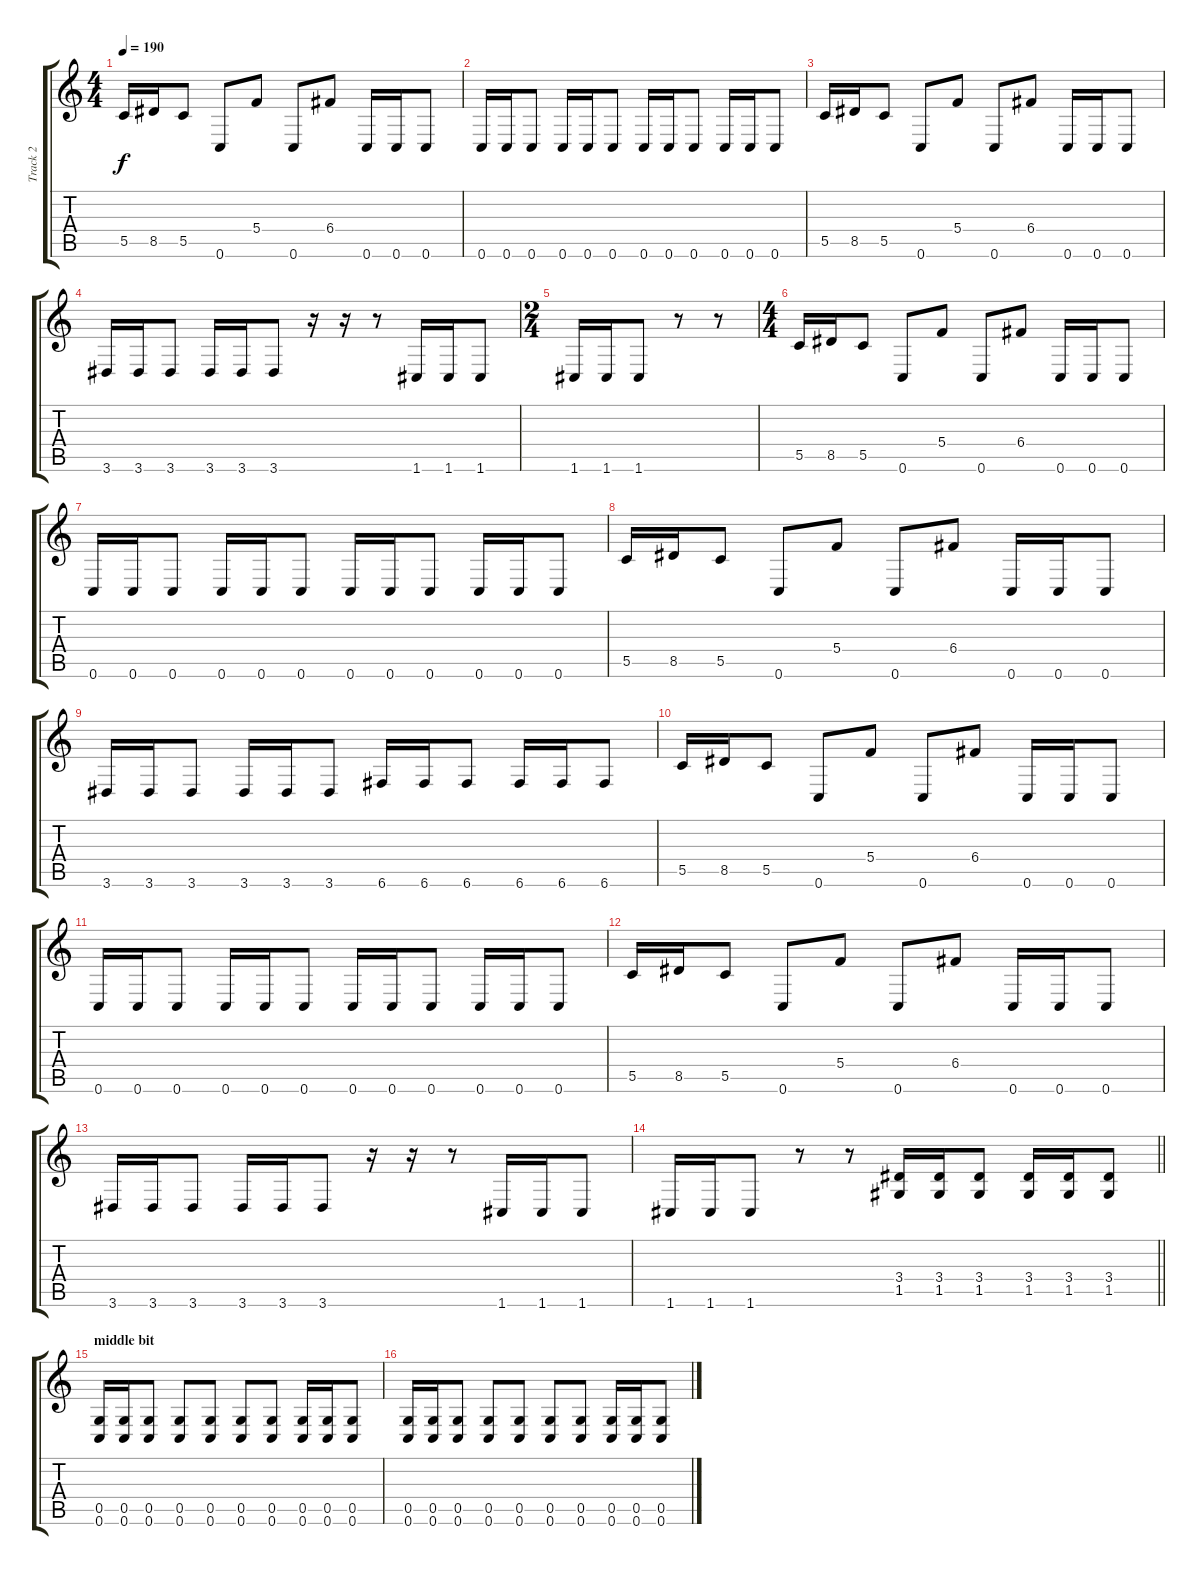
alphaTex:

\track ("Track 2" "Track 2") {instrument distortionguitar}
\staff {score tabs}
\tuning (D4 A3 F3 C3 G2 C2) {hide}
\ts (4 4)
\tempo 190
\clef g2
\ks c
5.5.16{dy f} 8.5.16 5.5.8 0.6.8 5.4.8 0.6.8 6.4.8 0.6.16 0.6.16 0.6.8 |
0.6.16 0.6.16 0.6.8 0.6.16 0.6.16 0.6.8 0.6.16 0.6.16 0.6.8 0.6.16 0.6.16 0.6.8 |
5.5.16 8.5.16 5.5.8 0.6.8 5.4.8 0.6.8 6.4.8 0.6.16 0.6.16 0.6.8 |
3.6.16 3.6.16 3.6.8 3.6.16 3.6.16 3.6.8 r.16 r.16 r.8 1.6.16 1.6.16 1.6.8 |
\ts (2 4)
1.6.16 1.6.16 1.6.8 r.8 r.8 |
\ts (4 4)
5.5.16 8.5.16 5.5.8 0.6.8 5.4.8 0.6.8 6.4.8 0.6.16 0.6.16 0.6.8 |
0.6.16 0.6.16 0.6.8 0.6.16 0.6.16 0.6.8 0.6.16 0.6.16 0.6.8 0.6.16 0.6.16 0.6.8 |
5.5.16 8.5.16 5.5.8 0.6.8 5.4.8 0.6.8 6.4.8 0.6.16 0.6.16 0.6.8 |
3.6.16 3.6.16 3.6.8 3.6.16 3.6.16 3.6.8 6.6.16 6.6.16 6.6.8 6.6.16 6.6.16 6.6.8 |
5.5.16 8.5.16 5.5.8 0.6.8 5.4.8 0.6.8 6.4.8 0.6.16 0.6.16 0.6.8 |
0.6.16 0.6.16 0.6.8 0.6.16 0.6.16 0.6.8 0.6.16 0.6.16 0.6.8 0.6.16 0.6.16 0.6.8 |
5.5.16 8.5.16 5.5.8 0.6.8 5.4.8 0.6.8 6.4.8 0.6.16 0.6.16 0.6.8 |
3.6.16 3.6.16 3.6.8 3.6.16 3.6.16 3.6.8 r.16 r.16 r.8 1.6.16 1.6.16 1.6.8 |
\barLineRight lightlight
1.6.16 1.6.16 1.6.8 r.8 r.8 (3.4 1.5).16 (3.4 1.5).16 (3.4 1.5).8 (3.4 1.5).16 (3.4 1.5).16 (3.4 1.5).8 |
\section ("" "middle bit")
(0.5 0.6).16 (0.5 0.6).16 (0.5 0.6).8 (0.5 0.6).8 (0.5 0.6).8 (0.5 0.6).8 (0.5 0.6).8 (0.5 0.6).16 (0.5 0.6).16 (0.5 0.6).8 |
(0.5 0.6).16 (0.5 0.6).16 (0.5 0.6).8 (0.5 0.6).8 (0.5 0.6).8 (0.5 0.6).8 (0.5 0.6).8 (0.5 0.6).16 (0.5 0.6).16 (0.5 0.6).8
